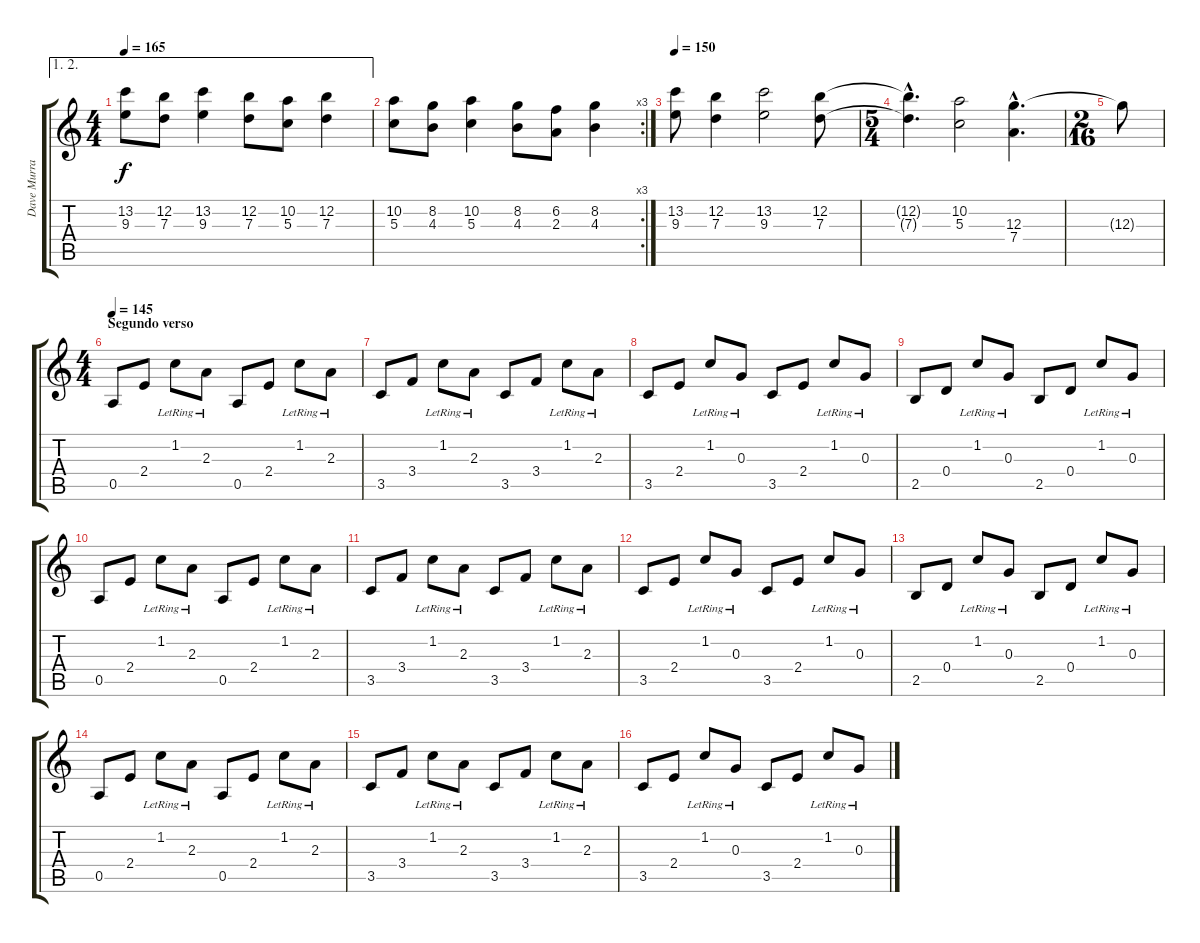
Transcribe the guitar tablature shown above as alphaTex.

\track ("Dave Murray" "Dave Murra") {instrument distortionguitar}
\staff {score tabs}
\tuning (E4 B3 G3 D3 A2 E2) {hide}
\ae (1 2)
\ts (4 4)
\tempo 165
\clef g2
\ks c
(13.2 9.3).8{dy f} (12.2 7.3).8 (13.2 9.3).4 (12.2 7.3).8 (10.2 5.3).8 (12.2 7.3).4 |
\rc 3
(10.2 5.3).8 (8.2 4.3).8 (10.2 5.3).4 (8.2 4.3).8 (6.2 2.3).8 (8.2 4.3).4 |
\tempo 150
(13.2 9.3).8 (12.2 7.3).4 (13.2 9.3).2 (12.2 7.3).8 |
\ts (5 4)
(12.2{hac t} 7.3{hac t}).4{d} (10.2 5.3).2 (12.3{hac} 7.4{hac}).4{d} |
\ts (2 16)
12.3{t}.8 |
\ts (4 4)
\section ("" "Segundo verso")
\tempo 145
0.5.8{volume 8 instrument electricguitarclean} 2.4.8 1.2{lr}.8 2.3{lr}.8 0.5.8 2.4.8 1.2{lr}.8 2.3{lr}.8 |
3.5.8 3.4.8 1.2{lr}.8 2.3{lr}.8 3.5.8 3.4.8 1.2{lr}.8 2.3{lr}.8 |
3.5.8 2.4.8 1.2{lr}.8 0.3{lr}.8 3.5.8 2.4.8 1.2{lr}.8 0.3{lr}.8 |
2.5.8 0.4.8 1.2{lr}.8 0.3{lr}.8 2.5.8 0.4.8 1.2{lr}.8 0.3{lr}.8 |
0.5.8 2.4.8 1.2{lr}.8 2.3{lr}.8 0.5.8 2.4.8 1.2{lr}.8 2.3{lr}.8 |
3.5.8 3.4.8 1.2{lr}.8 2.3{lr}.8 3.5.8 3.4.8 1.2{lr}.8 2.3{lr}.8 |
3.5.8 2.4.8 1.2{lr}.8 0.3{lr}.8 3.5.8 2.4.8 1.2{lr}.8 0.3{lr}.8 |
2.5.8 0.4.8 1.2{lr}.8 0.3{lr}.8 2.5.8 0.4.8 1.2{lr}.8 0.3{lr}.8 |
0.5.8 2.4.8 1.2{lr}.8 2.3{lr}.8 0.5.8 2.4.8 1.2{lr}.8 2.3{lr}.8 |
3.5.8 3.4.8 1.2{lr}.8 2.3{lr}.8 3.5.8 3.4.8 1.2{lr}.8 2.3{lr}.8 |
3.5.8 2.4.8 1.2{lr}.8 0.3{lr}.8 3.5.8 2.4.8 1.2{lr}.8 0.3{lr}.8
